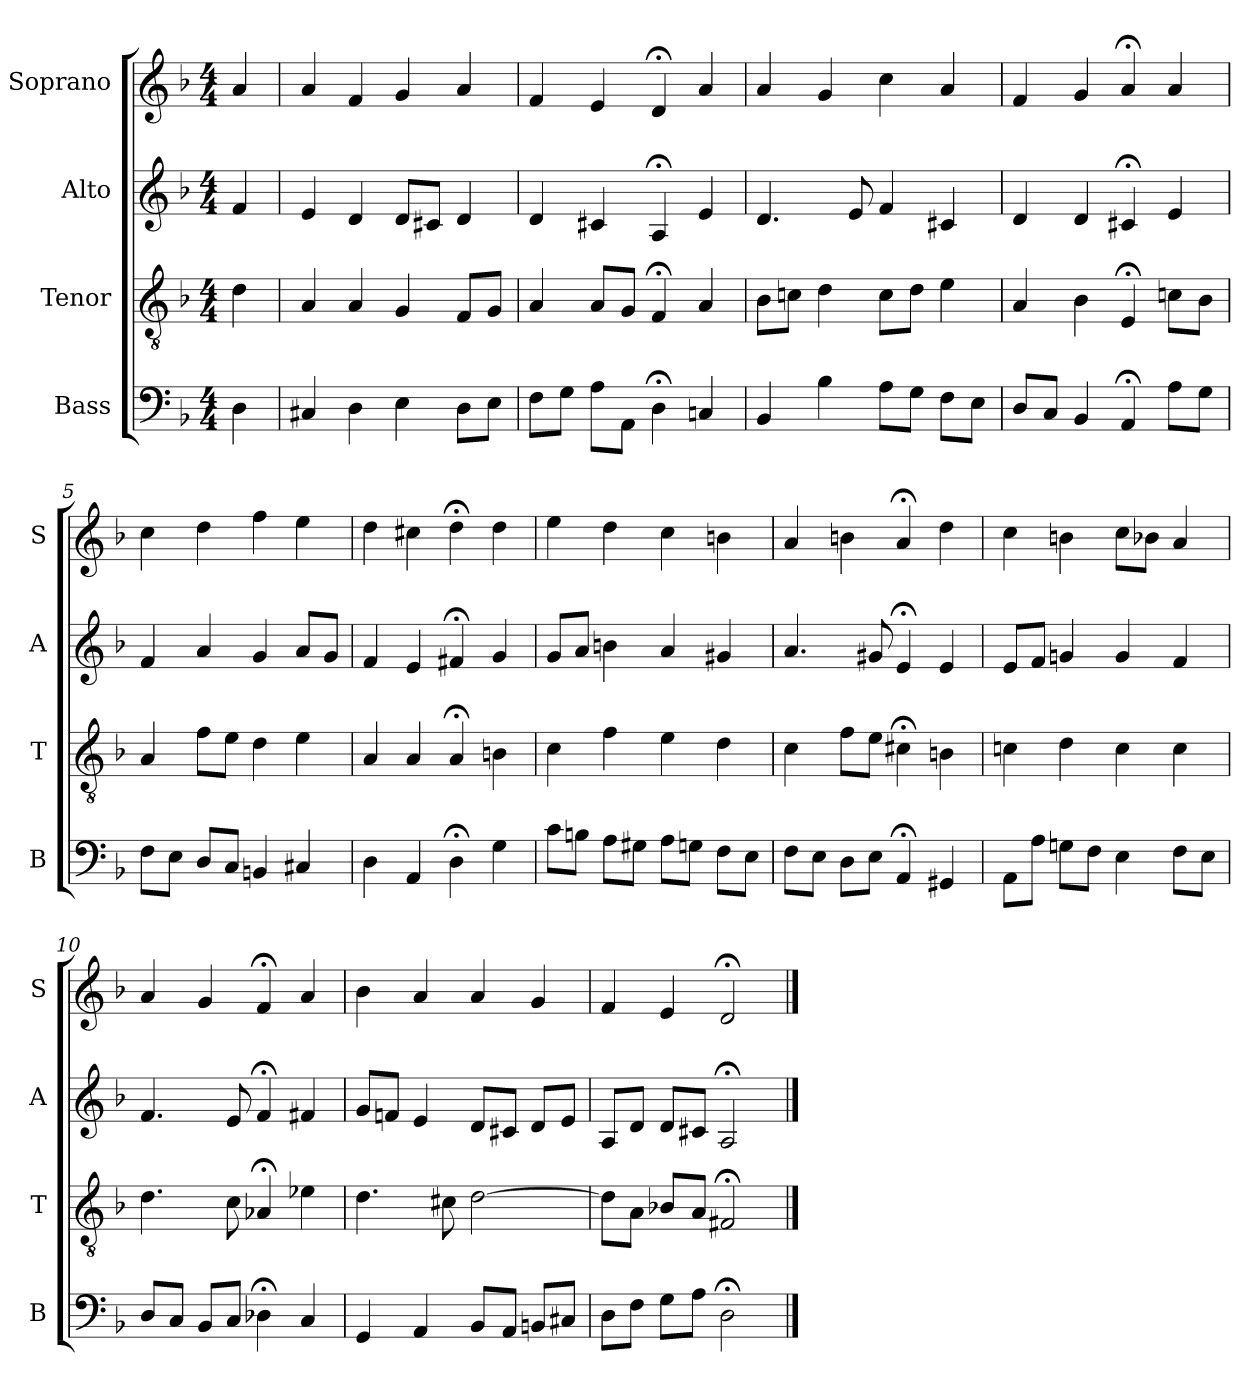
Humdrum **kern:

**kern	**kern	**kern	**kern
*part4	*part3	*part2	*part1
*staff4	*staff3	*staff2	*staff1
*I"Bass	*I"Tenor	*I"Alto	*I"Soprano
*I'B	*I'T	*I'A	*I'S
*clefF4	*clefGv2	*clefG2	*clefG2
*k[b-]	*k[b-]	*k[b-]	*k[b-]
*d:	*d:	*d:	*d:
*M4/4	*M4/4	*M4/4	*M4/4
*MM100	*MM100	*MM100	*MM100
=	=	=	=
4D	4d	4f	4a
=1	=1	=1	=1
4C#X	4A	4e	4a
4D	4A	4d	4f
4E	4G	8dL	4g
.	.	8c#XJ	.
8DL	8FL	4d	4a
8EJ	8GJ	.	.
=2	=2	=2	=2
8FL	4A	4d	4f
8GJ	.	.	.
8AL	8AL	4c#X	4e
8AAJ	8GJ	.	.
4D;<	4F;<	4A;<	4d;<
4Cn	4A	4e	4a
=3	=3	=3	=3
4BB-	8B-L	4.d	4a
.	8cnJ	.	.
4B-	4d	.	4g
.	.	8e	.
8AL	8cL	4f	4cc
8GJ	8dJ	.	.
8FL	4e	4c#X	4a
8EJ	.	.	.
=4	=4	=4	=4
8DL	4A	4d	4f
8CJ	.	.	.
4BB-	4B-	4d	4g
4AA;<	4E;<	4c#X;<	4a;<
8AL	8cnL	4e	4a
8GJ	8B-J	.	.
=5	=5	=5	=5
8FL	4A	4f	4cc
8EJ	.	.	.
8DL	8fL	4a	4dd
8CJ	8eJ	.	.
4BBn	4d	4g	4ff
4C#X	4e	8aL	4ee
.	.	8gJ	.
=6	=6	=6	=6
4D	4A	4f	4dd
4AA	4A	4e	4cc#X
4D;<	4A;<	4f#X;<	4dd;<
4G	4Bn	4g	4dd
=7	=7	=7	=7
8cL	4c	8gL	4ee
8BnJ	.	8aJ	.
8AL	4f	4bn	4dd
8G#XJ	.	.	.
8AL	4e	4a	4cc
8GnJ	.	.	.
8FL	4d	4g#X	4bn
8EJ	.	.	.
=8	=8	=8	=8
8FL	4c	4.a	4a
8EJ	.	.	.
8DL	8fL	.	4bn
8EJ	8eJ	8g#X	.
4AA;<	4c#X;<	4e;<	4a;<
4GG#X	4Bn	4e	4dd
=9	=9	=9	=9
8AAL	4cn	8eL	4cc
8AJ	.	8fJ	.
8GnL	4d	4gn	4bn
8FJ	.	.	.
4E	4c	4g	8ccL
.	.	.	8b-XJ
8FL	4c	4f	4a
8EJ	.	.	.
=10	=10	=10	=10
8DL	4.d	4.f	4a
8CJ	.	.	.
8BB-L	.	.	4g
8CJ	8c	8e	.
4D-X;<	4A-X;<	4f;<	4f;<
4C	4e-X	4f#X	4a
=11	=11	=11	=11
4GG	4.d	8gL	4b-
.	.	8fnJ	.
4AA	.	4e	4a
.	8c#X	.	.
8BB-L	[2d	8dL	4a
8AAJ	.	8c#XJ	.
8BBnL	.	8dL	4g
8C#XJ	.	8eJ	.
=12	=12	=12	=12
8DL	8dL]	8AL	4f
8FJ	8AJ	8dJ	.
8GL	8B-XL	8dL	4e
8AJ	8AJ	8c#XJ	.
2D;<	2F#X;<	2A;<	2d;<
==	==	==	==
*-	*-	*-	*-
